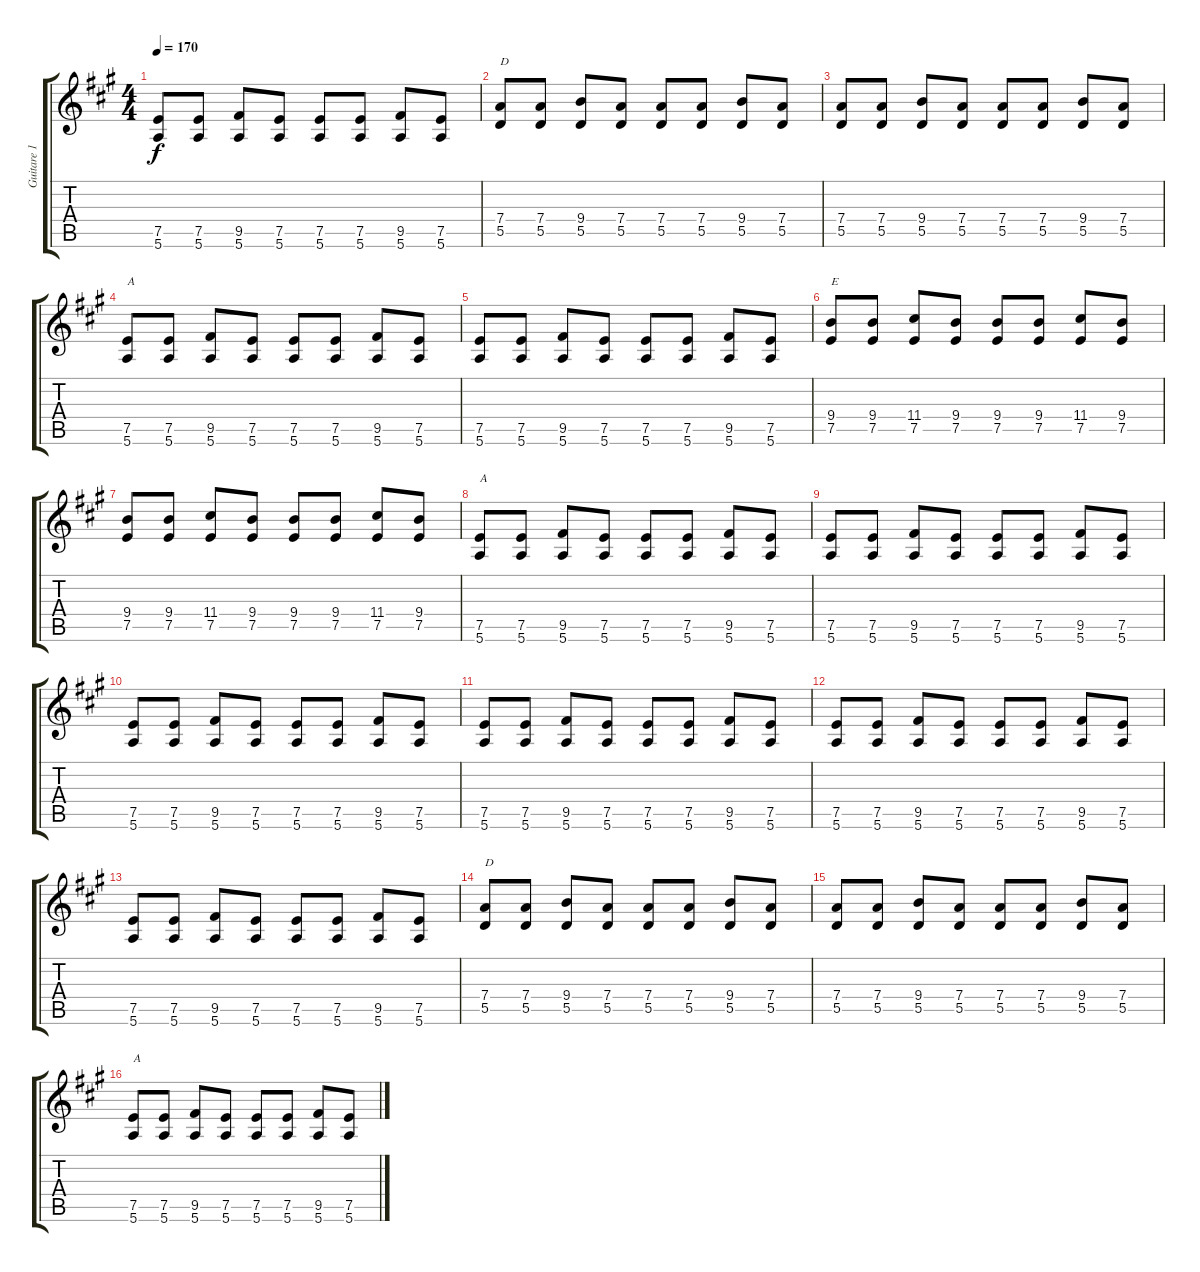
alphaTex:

\track ("Guitare 1" "Guitare 1") {instrument distortionguitar}
\staff {score tabs}
\tuning (E4 B3 G3 D3 A2 E2) {hide}
\ts (4 4)
\tempo 170
\clef g2
\ks a
(7.5 5.6).8{dy f} (7.5 5.6).8 (9.5 5.6).8 (7.5 5.6).8 (7.5 5.6).8 (7.5 5.6).8 (9.5 5.6).8 (7.5 5.6).8 |
(7.4 5.5).8{txt "D"} (7.4 5.5).8 (9.4 5.5).8 (7.4 5.5).8 (7.4 5.5).8 (7.4 5.5).8 (9.4 5.5).8 (7.4 5.5).8 |
(7.4 5.5).8 (7.4 5.5).8 (9.4 5.5).8 (7.4 5.5).8 (7.4 5.5).8 (7.4 5.5).8 (9.4 5.5).8 (7.4 5.5).8 |
(7.5 5.6).8{txt "A"} (7.5 5.6).8 (9.5 5.6).8 (7.5 5.6).8 (7.5 5.6).8 (7.5 5.6).8 (9.5 5.6).8 (7.5 5.6).8 |
(7.5 5.6).8 (7.5 5.6).8 (9.5 5.6).8 (7.5 5.6).8 (7.5 5.6).8 (7.5 5.6).8 (9.5 5.6).8 (7.5 5.6).8 |
(9.4 7.5).8{txt "E"} (9.4 7.5).8 (11.4 7.5).8 (9.4 7.5).8 (9.4 7.5).8 (9.4 7.5).8 (11.4 7.5).8 (9.4 7.5).8 |
(9.4 7.5).8 (9.4 7.5).8 (11.4 7.5).8 (9.4 7.5).8 (9.4 7.5).8 (9.4 7.5).8 (11.4 7.5).8 (9.4 7.5).8 |
(7.5 5.6).8{txt "A"} (7.5 5.6).8 (9.5 5.6).8 (7.5 5.6).8 (7.5 5.6).8 (7.5 5.6).8 (9.5 5.6).8 (7.5 5.6).8 |
(7.5 5.6).8 (7.5 5.6).8 (9.5 5.6).8 (7.5 5.6).8 (7.5 5.6).8 (7.5 5.6).8 (9.5 5.6).8 (7.5 5.6).8 |
(7.5 5.6).8 (7.5 5.6).8 (9.5 5.6).8 (7.5 5.6).8 (7.5 5.6).8 (7.5 5.6).8 (9.5 5.6).8 (7.5 5.6).8 |
(7.5 5.6).8 (7.5 5.6).8 (9.5 5.6).8 (7.5 5.6).8 (7.5 5.6).8 (7.5 5.6).8 (9.5 5.6).8 (7.5 5.6).8 |
(7.5 5.6).8 (7.5 5.6).8 (9.5 5.6).8 (7.5 5.6).8 (7.5 5.6).8 (7.5 5.6).8 (9.5 5.6).8 (7.5 5.6).8 |
(7.5 5.6).8 (7.5 5.6).8 (9.5 5.6).8 (7.5 5.6).8 (7.5 5.6).8 (7.5 5.6).8 (9.5 5.6).8 (7.5 5.6).8 |
(7.4 5.5).8{txt "D"} (7.4 5.5).8 (9.4 5.5).8 (7.4 5.5).8 (7.4 5.5).8 (7.4 5.5).8 (9.4 5.5).8 (7.4 5.5).8 |
(7.4 5.5).8 (7.4 5.5).8 (9.4 5.5).8 (7.4 5.5).8 (7.4 5.5).8 (7.4 5.5).8 (9.4 5.5).8 (7.4 5.5).8 |
(7.5 5.6).8{txt "A"} (7.5 5.6).8 (9.5 5.6).8 (7.5 5.6).8 (7.5 5.6).8 (7.5 5.6).8 (9.5 5.6).8 (7.5 5.6).8
